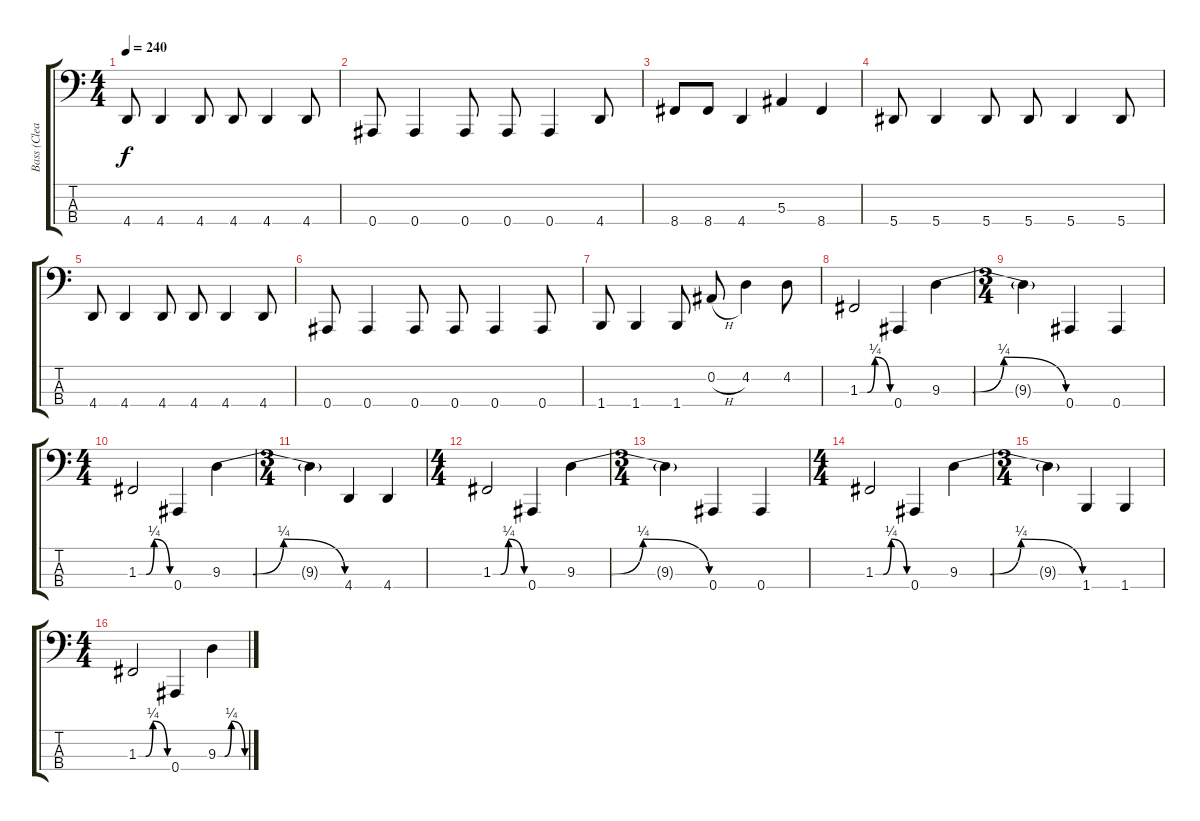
\track ("Bass (Clean)" "Bass (Clea") {instrument electricbasspick}
\staff {score tabs}
\tuning (Eb2 Bb1 F1 Bb0) {hide}
\ts (4 4)
\tempo 240
\clef f4
\ks c
4.4.8{dy f} 4.4.4 4.4.8 4.4.8 4.4.4 4.4.8 |
0.4.8 0.4.4 0.4.8 0.4.8 0.4.4 4.4.8 |
8.4.8 8.4.8 4.4.4 5.3.4 8.4.4 |
5.4.8 5.4.4 5.4.8 5.4.8 5.4.4 5.4.8 |
4.4.8 4.4.4 4.4.8 4.4.8 4.4.4 4.4.8 |
0.4.8 0.4.4 0.4.8 0.4.8 0.4.4 0.4.8 |
1.4.8 1.4.4 1.4.8 0.2{h}.8 4.2.4 4.2.8 |
1.3{be (custom 0 0 15 0 30 1 60 0)}.2 0.4.4 9.3{be (custom 0 0 15 0 30 1 60 0)}.4 |
\ts (3 4)
9.3{t}.4 0.4.4 0.4.4 |
\ts (4 4)
1.3{be (custom 0 0 15 0 30 1 60 0)}.2 0.4.4 9.3{be (custom 0 0 15 0 30 1 60 0)}.4 |
\ts (3 4)
9.3{t}.4 4.4.4 4.4.4 |
\ts (4 4)
1.3{be (custom 0 0 15 0 30 1 60 0)}.2 0.4.4 9.3{be (custom 0 0 15 0 30 1 60 0)}.4 |
\ts (3 4)
9.3{t}.4 0.4.4 0.4.4 |
\ts (4 4)
1.3{be (custom 0 0 15 0 30 1 60 0)}.2 0.4.4 9.3{be (custom 0 0 15 0 30 1 60 0)}.4 |
\ts (3 4)
9.3{t}.4 1.4.4 1.4.4 |
\ts (4 4)
1.3{be (custom 0 0 15 0 30 1 60 0)}.2 0.4.4 9.3{be (custom 0 0 15 0 30 1 60 0)}.4
